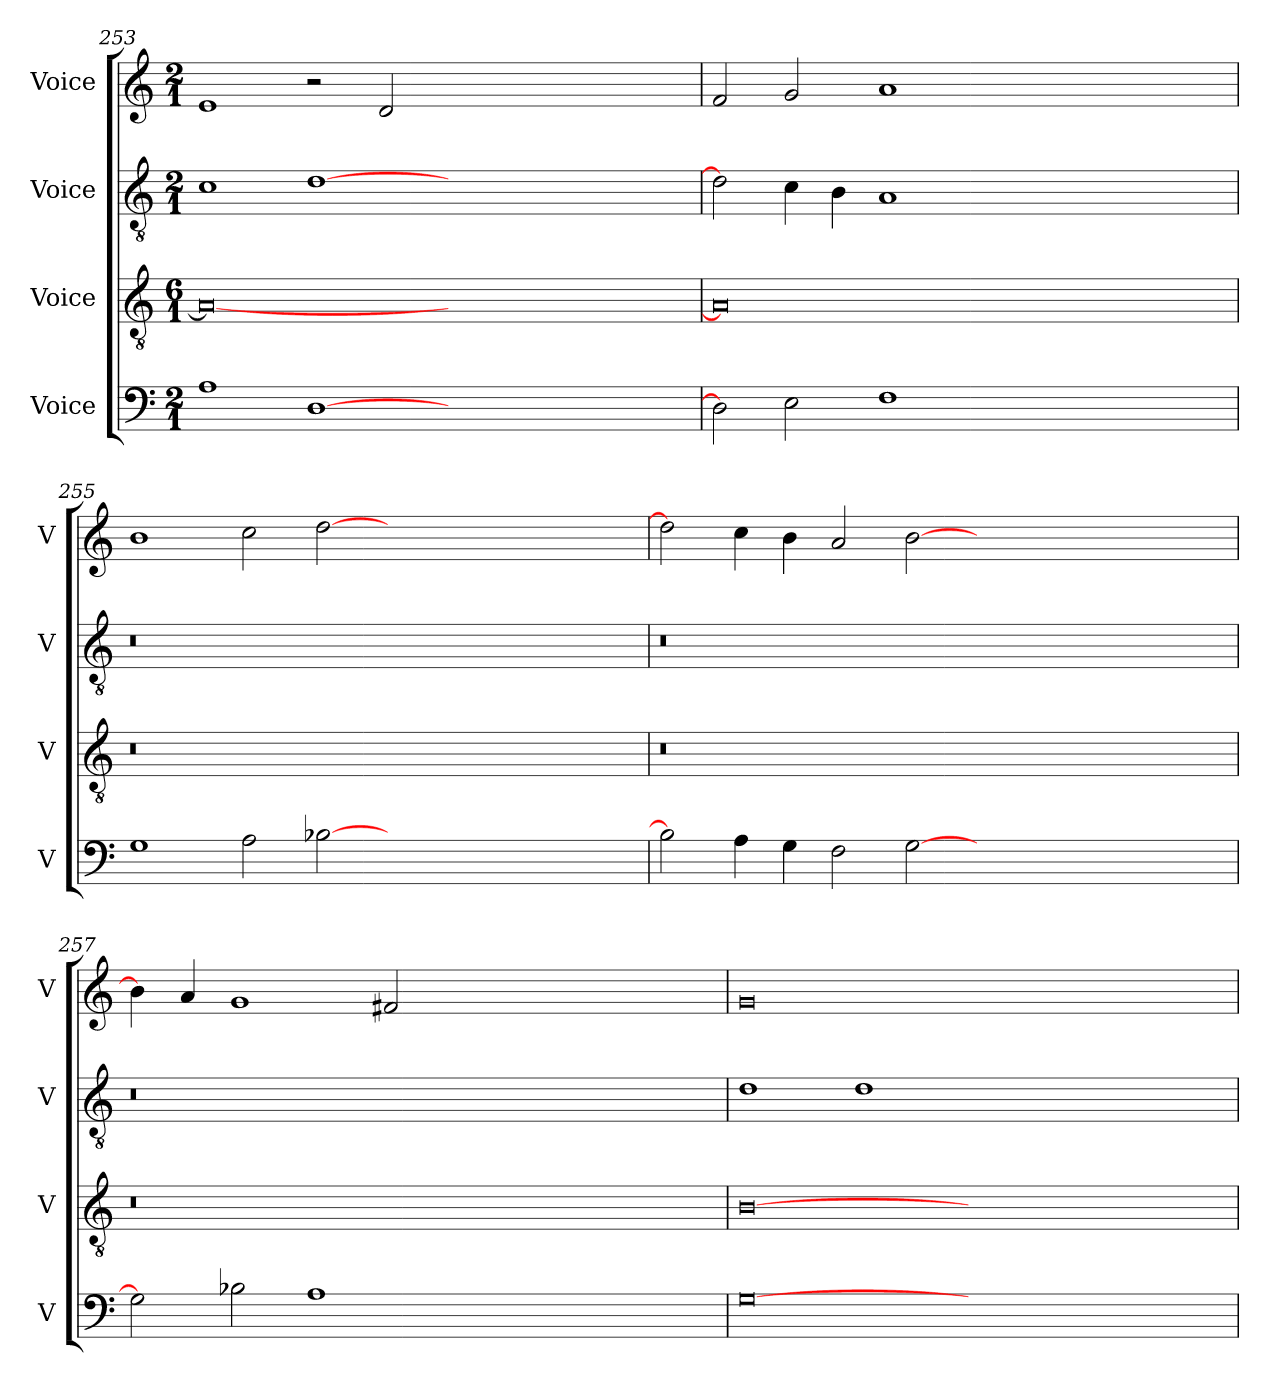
**kern	**kern	**kern	**kern
*part4	*part3	*part2	*part1
*staff4	*staff3	*staff2	*staff1
*I"Voice	*I"Voice	*I"Voice	*I"Voice
*I'V	*I'V	*I'V	*I'V
*clefF4	*clefGv2	*clefGv2	*clefG2
*k[]	*k[]	*k[]	*k[]
*M2/1	*M6/1	*M2/1	*M2/1
=253	=253	=253	=253
1A	0A_	1c	1e
[1D	.	[1d	2r
.	.	.	2d/
00ryy	00ryy	00ryy	00ryy
!!LO:LB:g=z
=254	=254	=254	=254
2D\]	0A]	2d\]	2f/
2E\	.	4c\	2g/
.	.	4B\	.
1F	.	1A	1a
00ryy	00ryy	00ryy	00ryy
=255	=255	=255	=255
1G	0r	0r	1b
2A\	.	.	2cc\
[2B-X\	.	.	[2dd\
00ryy	00ryy	00ryy	00ryy
!!LO:LB:g=z
=256	=256	=256	=256
2B-\]	0r	0r	2dd\]
4A\	.	.	4cc\
4G\	.	.	4b\
2F\	.	.	2a/
[2G\	.	.	[2b\
00ryy	00ryy	00ryy	00ryy
=257	=257	=257	=257
2G\]	0r	0r	4b\]
.	.	.	4a/
2B-X\	.	.	1g
1A	.	.	.
.	.	.	2f#X/
00ryy	00ryy	00ryy	00ryy
!!LO:PB:g=z
=258	=258	=258	=258
[0G	[0B	1d	0g
.	.	1d	.
00ryy	00ryy	00ryy	00ryy
=	=	=	=
*-	*-	*-	*-
